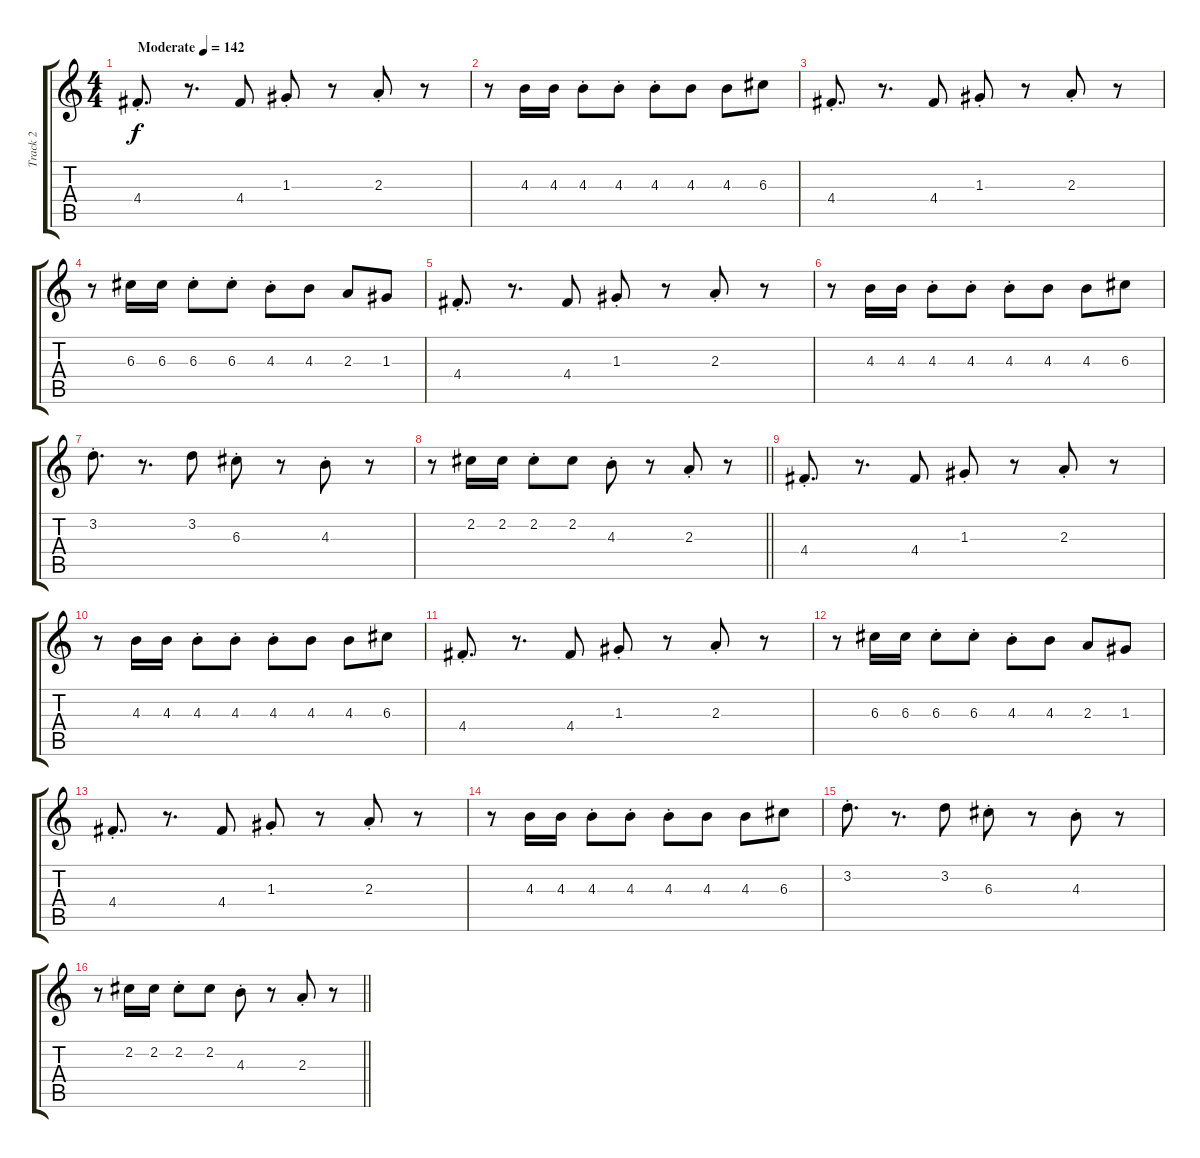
\track ("Track 2" "Track 2") {instrument overdrivenguitar}
\staff {score tabs}
\tuning (E4 B3 G3 D3 A2 E2) {hide}
\ts (4 4)
\tempo (142 "Moderate")
\clef g2
\ks c
4.4{st}.8{d dy f instrument overdrivenguitar} r.8{d} 4.4.8 1.3{st}.8 r.8 2.3{st}.8 r.8 |
r.8 4.3.16 4.3.16 4.3{st}.8 4.3{st}.8 4.3{st}.8 4.3.8 4.3.8 6.3.8 |
4.4{st}.8{d} r.8{d} 4.4.8 1.3{st}.8 r.8 2.3{st}.8 r.8 |
r.8 6.3.16 6.3.16 6.3{st}.8 6.3{st}.8 4.3{st}.8 4.3.8 2.3.8 1.3.8 |
4.4{st}.8{d} r.8{d} 4.4.8 1.3{st}.8 r.8 2.3{st}.8 r.8 |
r.8 4.3.16 4.3.16 4.3{st}.8 4.3{st}.8 4.3{st}.8 4.3.8 4.3.8 6.3.8 |
3.2{st}.8{d} r.8{d} 3.2.8 6.3{st}.8 r.8 4.3{st}.8 r.8 |
\barLineRight lightlight
r.8 2.2.16 2.2.16 2.2{st}.8 2.2.8 4.3{st}.8 r.8 2.3{st}.8 r.8 |
4.4{st}.8{d} r.8{d} 4.4.8 1.3{st}.8 r.8 2.3{st}.8 r.8 |
r.8 4.3.16 4.3.16 4.3{st}.8 4.3{st}.8 4.3{st}.8 4.3.8 4.3.8 6.3.8 |
4.4{st}.8{d} r.8{d} 4.4.8 1.3{st}.8 r.8 2.3{st}.8 r.8 |
r.8 6.3.16 6.3.16 6.3{st}.8 6.3{st}.8 4.3{st}.8 4.3.8 2.3.8 1.3.8 |
4.4{st}.8{d} r.8{d} 4.4.8 1.3{st}.8 r.8 2.3{st}.8 r.8 |
r.8 4.3.16 4.3.16 4.3{st}.8 4.3{st}.8 4.3{st}.8 4.3.8 4.3.8 6.3.8 |
3.2{st}.8{d} r.8{d} 3.2.8 6.3{st}.8 r.8 4.3{st}.8 r.8 |
\barLineRight lightlight
r.8 2.2.16 2.2.16 2.2{st}.8 2.2.8 4.3{st}.8 r.8 2.3{st}.8 r.8
